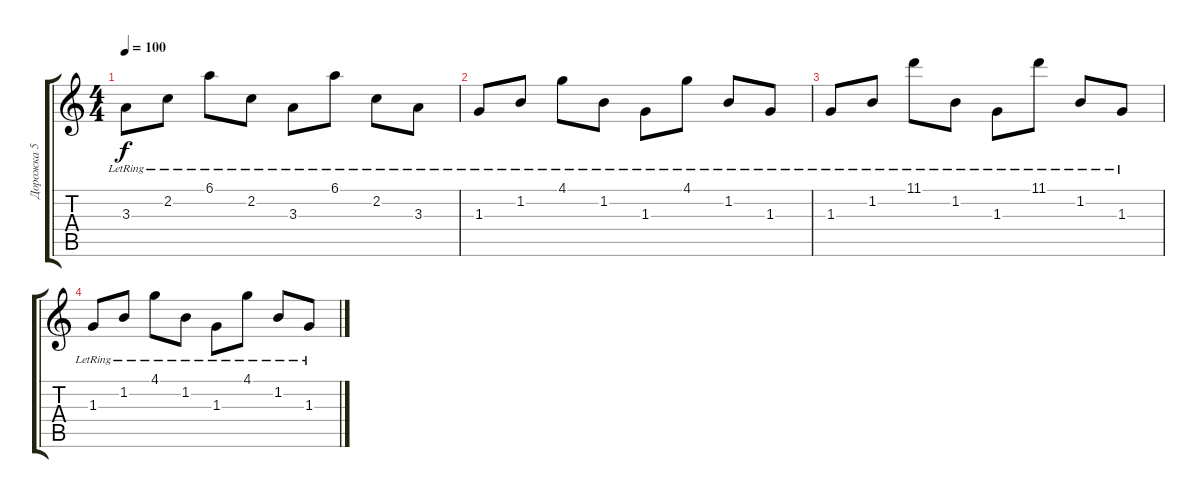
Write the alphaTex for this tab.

\track ("Дорожка 5" "Дорожка 5") {instrument electricguitarjazz}
\staff {score tabs}
\tuning (Eb4 Bb3 Gb3 Db3 Ab2 Db2) {hide}
\ts (4 4)
\tempo 100
\clef g2
\ks c
3.3{lr}.8{dy f} 2.2{lr}.8 6.1{lr}.8 2.2{lr}.8 3.3{lr}.8 6.1{lr}.8 2.2{lr}.8 3.3{lr}.8 |
1.3{lr}.8 1.2{lr}.8 4.1{lr}.8 1.2{lr}.8 1.3{lr}.8 4.1{lr}.8 1.2{lr}.8 1.3{lr}.8 |
1.3{lr}.8 1.2{lr}.8 11.1{lr}.8 1.2{lr}.8 1.3{lr}.8 11.1{lr}.8 1.2{lr}.8 1.3{lr}.8 |
1.3{lr}.8 1.2{lr}.8 4.1{lr}.8 1.2{lr}.8 1.3{lr}.8 4.1{lr}.8 1.2{lr}.8 1.3{lr}.8
